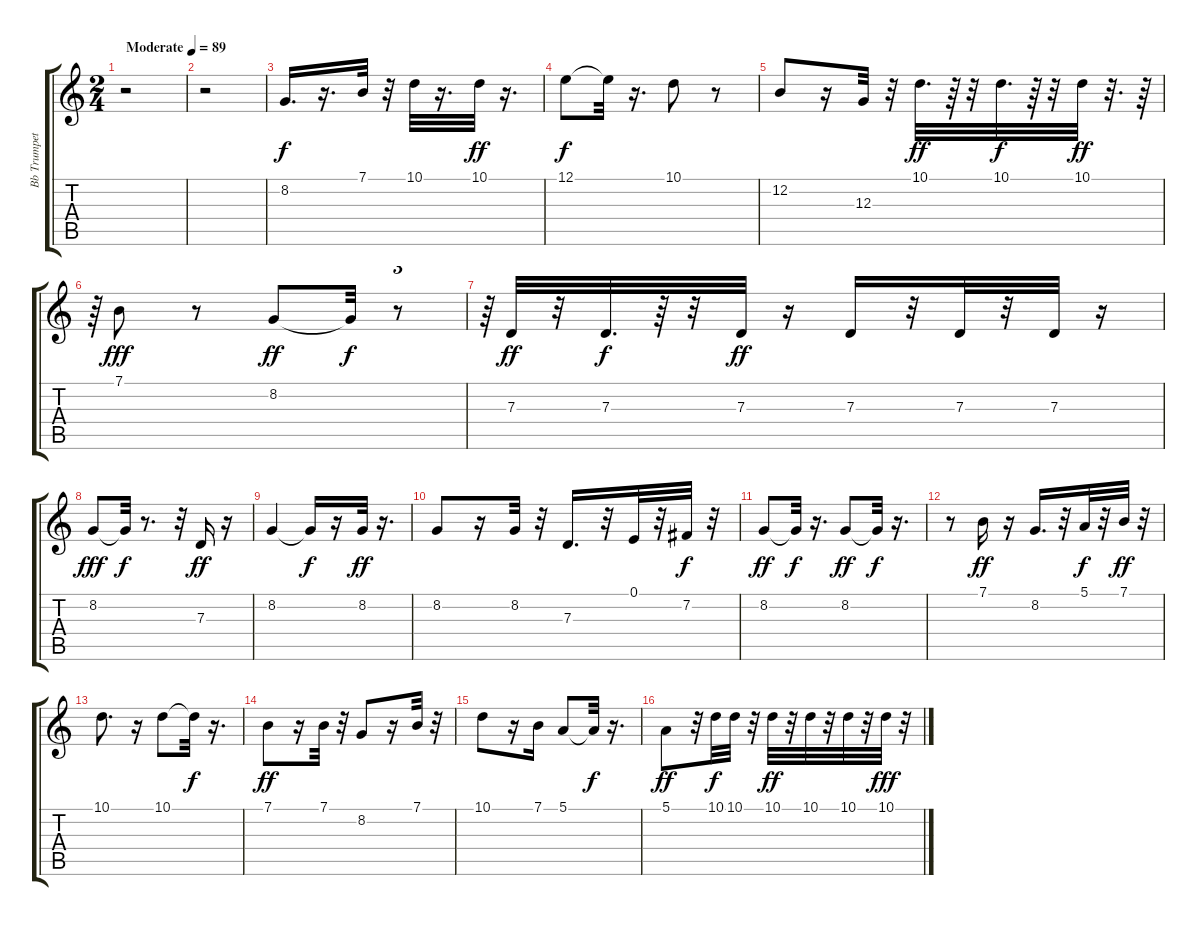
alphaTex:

\track ("Bb Trumpet" "Bb Trumpet") {instrument trumpet}
\staff {score tabs}
\tuning (E4 B3 G3 D3 A2 E2) {hide}
\ts (2 4)
\tempo (89 "Moderate")
\clef g2
\ks c
r.2{dy f instrument trumpet} |
r.2 |
8.2.16{d} r.16{d} 7.1.32 r.32 10.1.32 r.16{d} 10.1.32{dy ff} r.16{d} |
12.1.8{dy f} 12.1{t}.32 r.16{d} 10.1.8 r.8 |
12.2.8 r.16 12.3.32 r.32 10.1.32{d dy ff} r.64 r.32 10.1.32{d dy f} r.64 r.32 10.1.32{dy ff} r.32{d} r.64 |
r.64{tu (3 2)} 7.1.8{dy fff} r.8 8.2.8{dy ff} 8.2{t}.32{dy f} r.8{tu (3 2)} |
r.64{tu (3 2)} 7.3.32{dy ff} r.32 7.3.32{d dy f} r.64 r.32 7.3.32{dy ff} r.16 7.3.16 r.32 7.3.32 r.32 7.3.32 r.16 |
8.2.8{dy fff} 8.2{t}.32{dy f} r.8{d} r.32 7.3.16{dy ff} r.16 |
8.2.4 8.2{t}.16{dy f} r.16 8.2.32{dy ff} r.16{d} |
8.2.8 r.16 8.2.32 r.32 7.3.16{d} r.32 0.1.32 r.32 7.2.32{dy f} r.32 |
8.2.8{dy ff} 8.2{t}.32{dy f} r.16{d} 8.2.8{dy ff} 8.2{t}.32{dy f} r.16{d} |
r.8 7.1.16{dy ff} r.16 8.2.16{d} r.32 5.1.32{dy f} r.32 7.1.32{dy ff} r.32 |
10.1.8{d} r.16 10.1.8 10.1{t}.32{dy f} r.16{d} |
7.1.8{dy ff} r.16 7.1.32 r.32 8.2.8 r.16 7.1.32 r.32 |
10.1.8 r.16 7.1.16 5.1.8 5.1{t}.32{dy f} r.16{d} |
5.1.8{dy ff} r.32 10.1.32{dy f} 10.1.32 r.32 10.1.32{dy ff} r.32 10.1.32 r.32 10.1.32 r.32 10.1.32{dy fff} r.32
